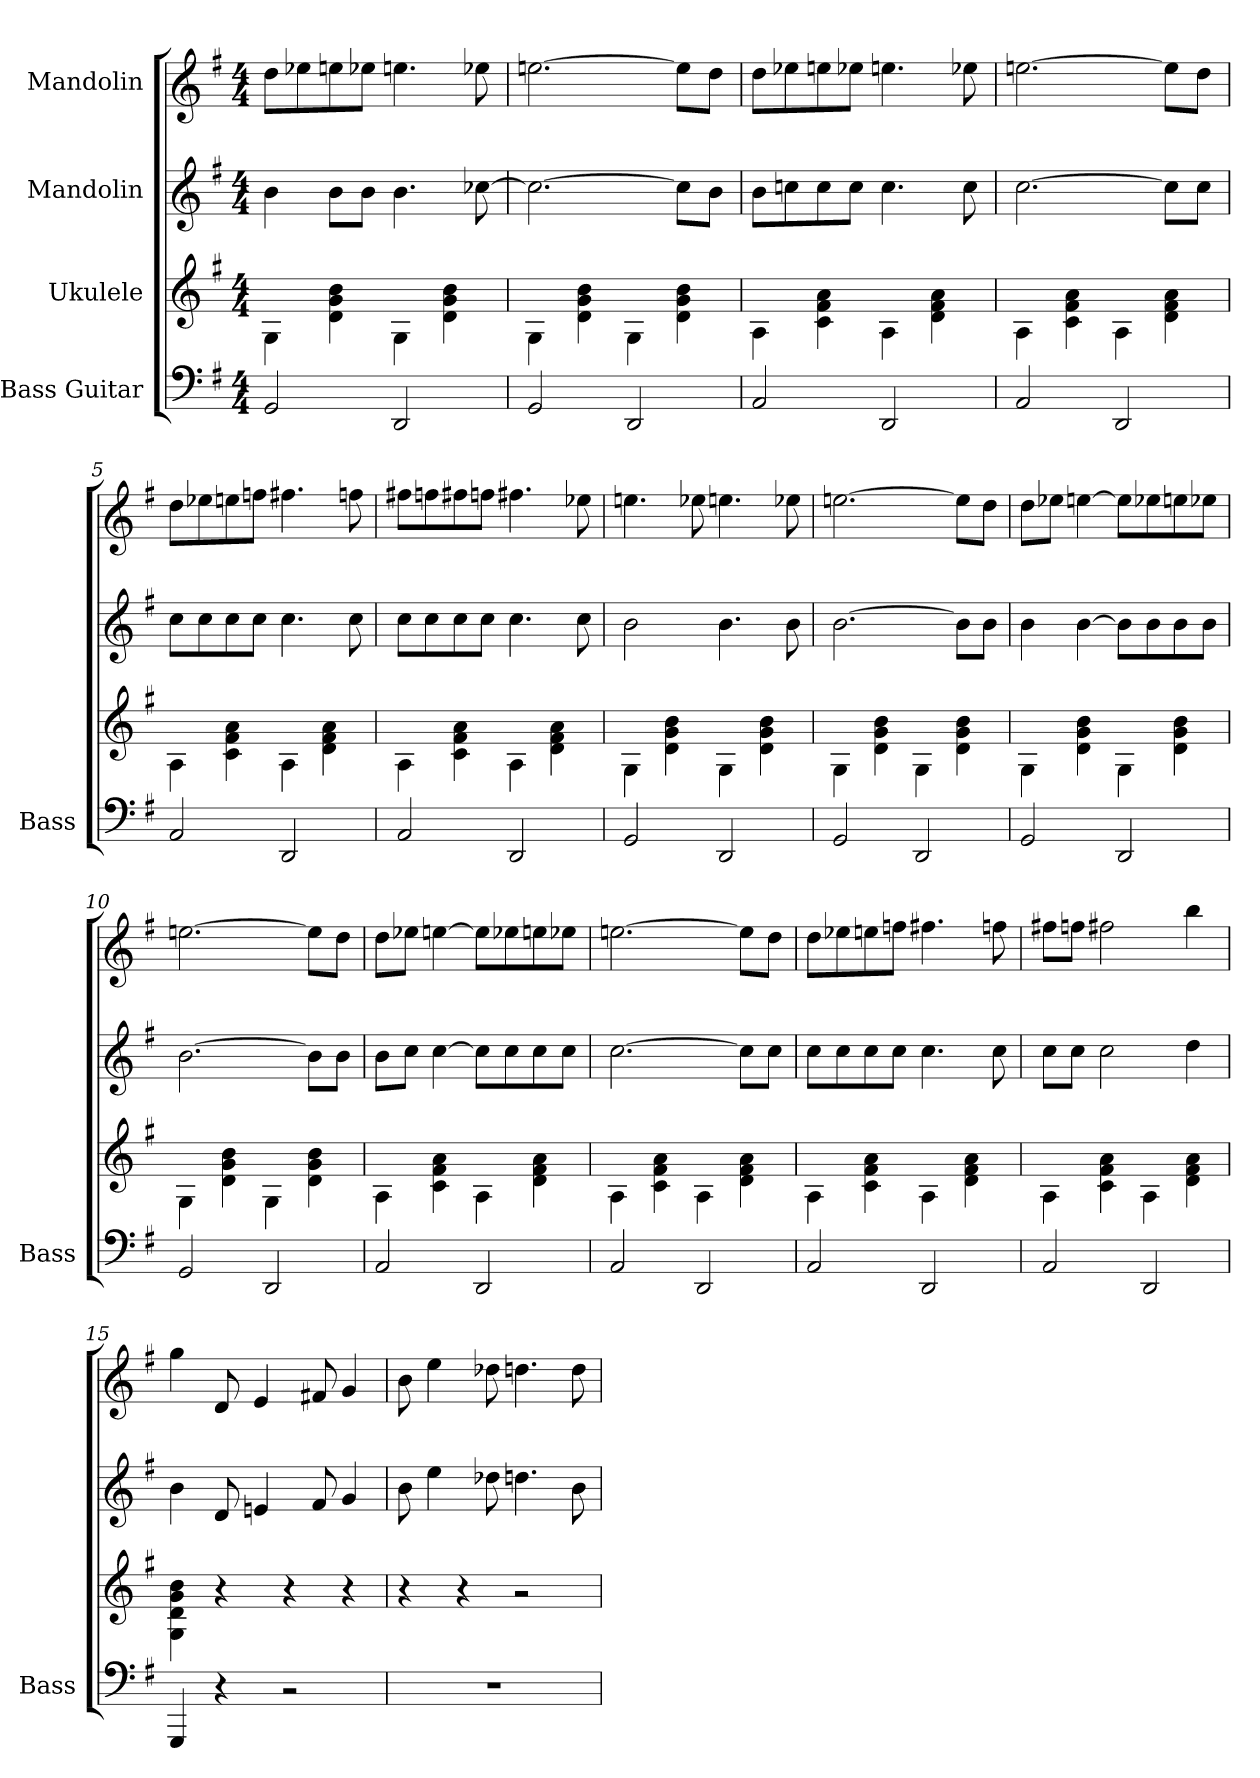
**kern	**kern	**kern	**kern
*part4	*part3	*part2	*part1
*staff4	*staff3	*staff2	*staff1
*I"Bass Guitar	*I"Ukulele	*I"Mandolin	*I"Mandolin
*I'Bass	*	*	*
!!LO:PB:g=z
*stria4	*stria4	*	*
*	*	*clefG2	*clefG2
*k[f#]	*k[f#]	*k[f#]	*k[f#]
*G:	*G:	*G:	*G:
*M4/4	*M4/4	*M4/4	*M4/4
*MM165	*MM165	*MM165	*MM165
=1	=1	=1	=1
2GGi/	4Gj\	4bZ\	8ddV\L
.	.	.	8ee-XV\
.	4dj\ 4gj 4bj	8bZ\L	8eenV\
.	.	8bZ\J	8ee-XV\J
2DDi/	4Gj\	4.bZ\	4.eenV\
.	4dj\ 4gj 4bj	.	.
.	.	[8cc-XZ\	8ee-XV\
=2	=2	=2	=2
2GGi/	4Gj\	2.cc-Z\_	[2.eenV\
.	4dj\ 4gj 4bj	.	.
2DDi/	4Gj\	.	.
.	4dj\ 4gj 4bj	8cc-Z\L]	8eeV\L]
.	.	8bZ\J	8ddV\J
=3	=3	=3	=3
2AAi/	4Aj\	8bZ\L	8ddV\L
.	.	8ccnZ\	8ee-XV\
.	4cj\ 4f#j 4aj	8ccZ\	8eenV\
.	.	8ccZ\J	8ee-XV\J
2DDi/	4Aj\	4.ccZ\	4.eenV\
.	4dj\ 4f#j 4aj	.	.
.	.	8ccZ\	8ee-XV\
=4	=4	=4	=4
2AAi/	4Aj\	[2.ccZ\	[2.eenV\
.	4cj\ 4f#j 4aj	.	.
2DDi/	4Aj\	.	.
.	4dj\ 4f#j 4aj	8ccZ\L]	8eeV\L]
.	.	8ccZ\J	8ddV\J
!!LO:LB:g=z
=5	=5	=5	=5
2AAi/	4Aj\	8ccZ\L	8ddV\L
.	.	8ccZ\	8ee-XV\
.	4cj\ 4f#j 4aj	8ccZ\	8eenV\
.	.	8ccZ\J	8ffnV\J
2DDi/	4Aj\	4.ccZ\	4.ff#XV\
.	4dj\ 4f#j 4aj	.	.
.	.	8ccZ\	8ffnV\
=6	=6	=6	=6
2AAi/	4Aj\	8ccZ\L	8ff#XV\L
.	.	8ccZ\	8ffnV\
.	4cj\ 4f#j 4aj	8ccZ\	8ff#XV\
.	.	8ccZ\J	8ffnV\J
2DDi/	4Aj\	4.ccZ\	4.ff#XV\
.	4dj\ 4f#j 4aj	.	.
.	.	8ccZ\	8ee-XV\
=7	=7	=7	=7
2GGi/	4Gj\	2bZ\	4.eenV\
.	4dj\ 4gj 4bj	.	.
.	.	.	8ee-XV\
2DDi/	4Gj\	4.bZ\	4.eenV\
.	4dj\ 4gj 4bj	.	.
.	.	8bZ\	8ee-XV\
=8	=8	=8	=8
2GGi/	4Gj\	[2.bZ\	[2.eenV\
.	4dj\ 4gj 4bj	.	.
2DDi/	4Gj\	.	.
.	4dj\ 4gj 4bj	8bZ\L]	8eeV\L]
.	.	8bZ\J	8ddV\J
!!LO:LB:g=z
=9	=9	=9	=9
2GGi/	4Gj\	4bZ\	8ddV\L
.	.	.	8ee-XV\J
.	4dj\ 4gj 4bj	[4bZ\	[4eenV\
2DDi/	4Gj\	8bZ\L]	8eeV\L]
.	.	8bZ\	8ee-XV\
.	4dj\ 4gj 4bj	8bZ\	8eenV\
.	.	8bZ\J	8ee-XV\J
=10	=10	=10	=10
2GGi/	4Gj\	[2.bZ\	[2.eenV\
.	4dj\ 4gj 4bj	.	.
2DDi/	4Gj\	.	.
.	4dj\ 4gj 4bj	8bZ\L]	8eeV\L]
.	.	8bZ\J	8ddV\J
=11	=11	=11	=11
2AAi/	4Aj\	8bZ\L	8ddV\L
.	.	8ccZ\J	8ee-XV\J
.	4cj\ 4f#j 4aj	[4ccZ\	[4eenV\
2DDi/	4Aj\	8ccZ\L]	8eeV\L]
.	.	8ccZ\	8ee-XV\
.	4dj\ 4f#j 4aj	8ccZ\	8eenV\
.	.	8ccZ\J	8ee-XV\J
=12	=12	=12	=12
2AAi/	4Aj\	[2.ccZ\	[2.eenV\
.	4cj\ 4f#j 4aj	.	.
2DDi/	4Aj\	.	.
.	4dj\ 4f#j 4aj	8ccZ\L]	8eeV\L]
.	.	8ccZ\J	8ddV\J
!!LO:PB:g=z
=13	=13	=13	=13
2AAi/	4Aj\	8ccZ\L	8ddV\L
.	.	8ccZ\	8ee-XV\
.	4cj\ 4f#j 4aj	8ccZ\	8eenV\
.	.	8ccZ\J	8ffnV\J
2DDi/	4Aj\	4.ccZ\	4.ff#XV\
.	4dj\ 4f#j 4aj	.	.
.	.	8ccZ\	8ffnV\
=14	=14	=14	=14
2AAi/	4Aj\	8ccZ\L	8ff#XV\L
.	.	8ccZ\J	8ffnV\J
.	4cj\ 4f#j 4aj	2ccZ\	2ff#XV\
2DDi/	4Aj\	.	.
.	4dj\ 4f#j 4aj	4ddZ\	4bbV\
=15	=15	=15	=15
4GGGi/	4Gj\ 4dj 4gj 4bj	4bZ\	4ggV\
4r	4r	8dZ/	8dV/
.	.	4enZ/	4eV/
2r	4r	.	.
.	.	8f#Z/	8f#XV/
.	4r	4gZ/	4gV/
=16	=16	=16	=16
1r	4r	8bZ\	8bV\
.	.	4eeZ\	4eeV\
.	4r	.	.
.	.	8dd-XZ\	8dd-XV\
.	2r	4.ddnZ\	4.ddnV\
.	.	8bZ\	8ddV\
=	=	=	=
*-	*-	*-	*-
